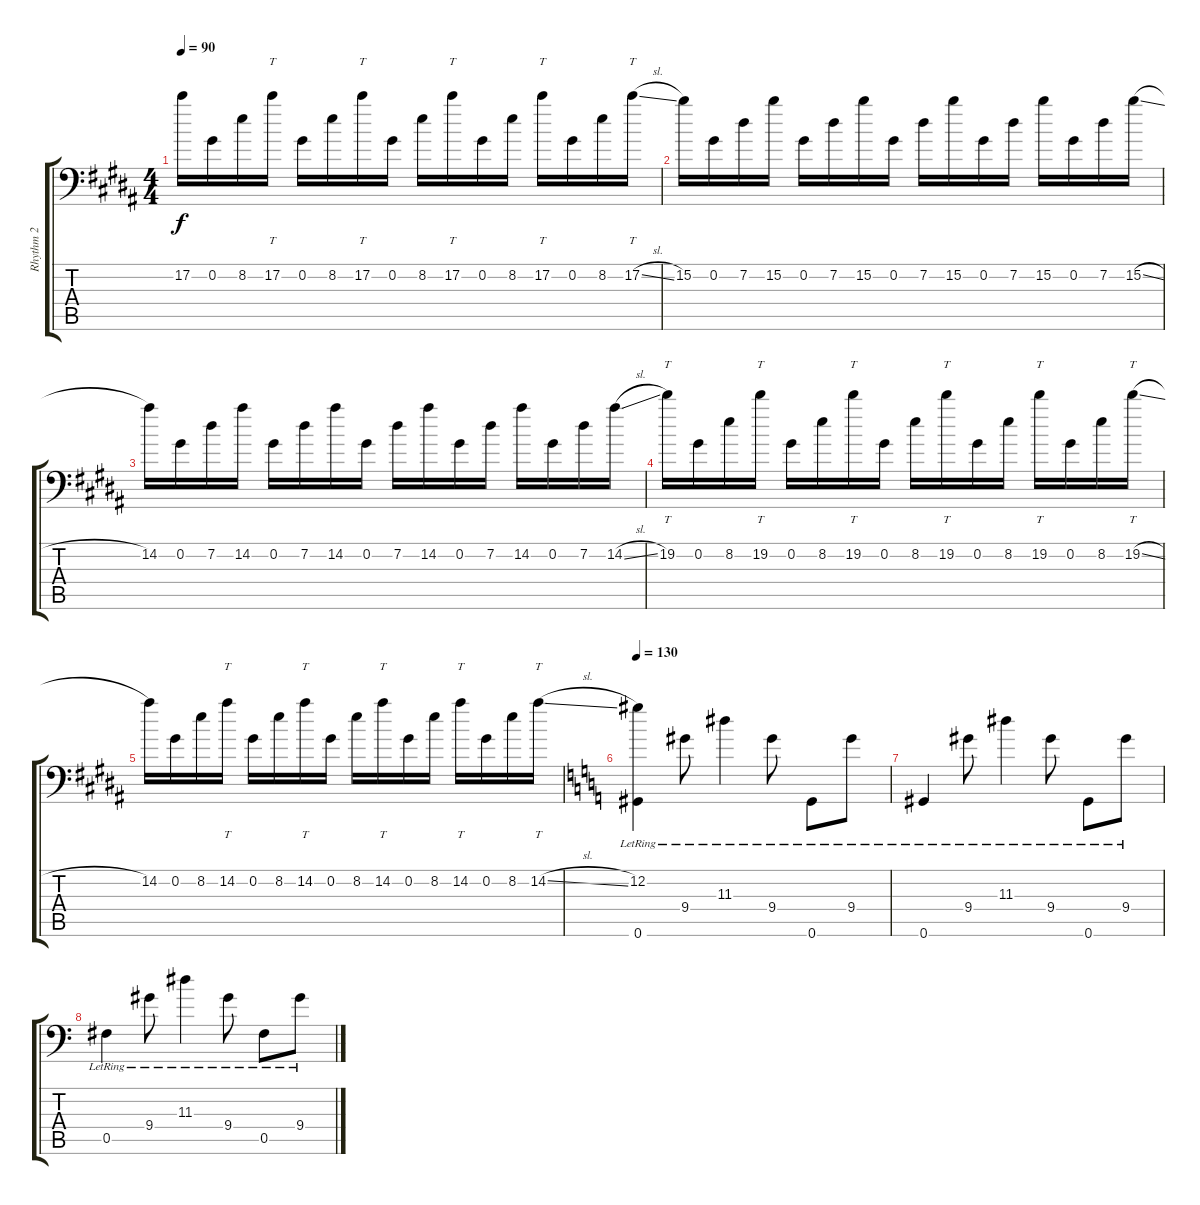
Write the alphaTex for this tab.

\track ("Rhythm 2" "Rhythm 2") {instrument distortionguitar}
\staff {score tabs}
\tuning (Db4 Ab3 E3 B2 Gb2 Ab1) {hide}
\ts (4 4)
\tempo 90
\clef f4
\ks b
17.2.16{dy f} 0.2.16 8.2.16 17.2.16{tt} 0.2.16 8.2.16 17.2.16{tt} 0.2.16 8.2.16 17.2.16{tt} 0.2.16 8.2.16 17.2.16{tt} 0.2.16 8.2.16 17.2{sl}.16{tt} |
15.2.16 0.2.16 7.2.16 15.2.16 0.2.16 7.2.16 15.2.16 0.2.16 7.2.16 15.2.16 0.2.16 7.2.16 15.2.16 0.2.16 7.2.16 15.2{sl}.16 |
14.2.16 0.2.16 7.2.16 14.2.16 0.2.16 7.2.16 14.2.16 0.2.16 7.2.16 14.2.16 0.2.16 7.2.16 14.2.16 0.2.16 7.2.16 14.2{sl}.16 |
19.2.16{tt} 0.2.16 8.2.16 19.2.16{tt} 0.2.16 8.2.16 19.2.16{tt} 0.2.16 8.2.16 19.2.16{tt} 0.2.16 8.2.16 19.2.16{tt} 0.2.16 8.2.16 19.2{sl}.16{tt} |
14.2.16 0.2.16 8.2.16 14.2.16{tt} 0.2.16 8.2.16 14.2.16{tt} 0.2.16 8.2.16 14.2.16{tt} 0.2.16 8.2.16 14.2.16{tt} 0.2.16 8.2.16 14.2{sl}.16{tt} |
\tempo 130
\ks c
(12.2{lr} 0.6{lr}).4{volume 12 balance 8 instrument electricguitarjazz} 9.4{lr}.8 11.3{lr}.4 9.4{lr}.8 0.6{lr}.8 9.4{lr}.8 |
0.6{lr}.4 9.4{lr}.8 11.3{lr}.4 9.4{lr}.8 0.6{lr}.8 9.4{lr}.8 |
0.5{lr}.4 9.4{lr}.8 11.3{lr}.4 9.4{lr}.8 0.5{lr}.8 9.4{lr}.8
